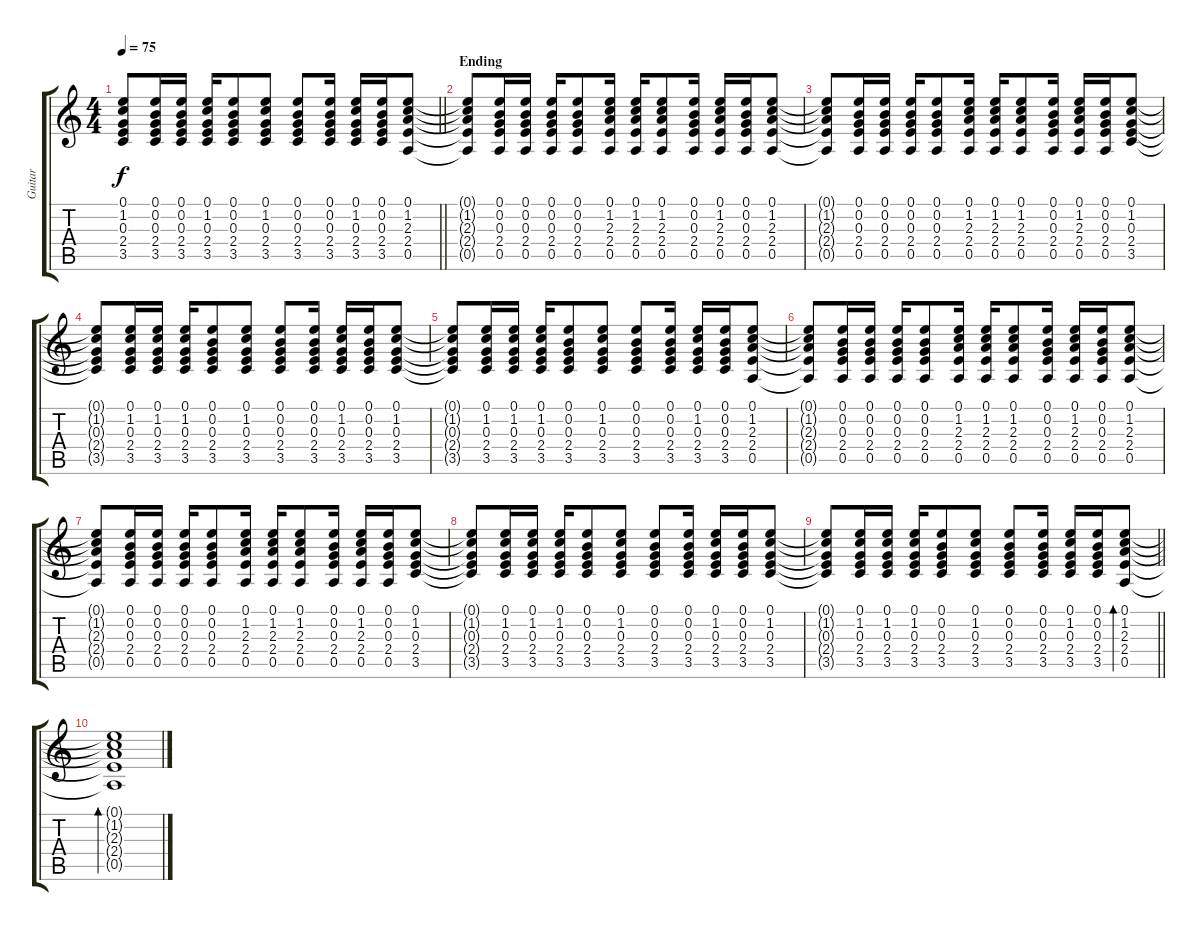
\track ("Guitar" "Guitar") {instrument acousticguitarsteel}
\staff {score tabs}
\tuning (E4 B3 G3 D3 A2 E2) {hide}
\ts (4 4)
\tempo 75
\clef g2
\barLineRight lightlight
\ks c
(0.1{t} 1.2{t} 0.3{t} 2.4{t} 3.5{t}).8{dy f} (0.1 0.2 0.3 2.4 3.5).16 (0.1 0.2 0.3 2.4 3.5).16 (0.1 1.2 0.3 2.4 3.5).16 (0.1 0.2 0.3 2.4 3.5).8 (0.1 1.2 0.3 2.4 3.5).8 (0.1 0.2 0.3 2.4 3.5).8 (0.1 0.2 0.3 2.4 3.5).16 (0.1 1.2 0.3 2.4 3.5).16 (0.1 0.2 0.3 2.4 3.5).16 (0.1 1.2 2.3 2.4 0.5).8 |
\section ("" "Ending")
(0.1{t} 1.2{t} 2.3{t} 2.4{t} 0.5{t}).8 (0.1 0.2 0.3 2.4 0.5).16 (0.1 0.2 0.3 2.4 0.5).16 (0.1 0.2 0.3 2.4 0.5).16 (0.1 0.2 0.3 2.4 0.5).8 (0.1 1.2 2.3 2.4 0.5).16 (0.1 1.2 2.3 2.4 0.5).16 (0.1 1.2 2.3 2.4 0.5).8 (0.1 0.2 0.3 2.4 0.5).16 (0.1 1.2 2.3 2.4 0.5).16 (0.1 0.2 0.3 2.4 0.5).16 (0.1 1.2 2.3 2.4 0.5).8 |
(0.1{t} 1.2{t} 2.3{t} 2.4{t} 0.5{t}).8 (0.1 0.2 0.3 2.4 0.5).16 (0.1 0.2 0.3 2.4 0.5).16 (0.1 0.2 0.3 2.4 0.5).16 (0.1 0.2 0.3 2.4 0.5).8 (0.1 1.2 2.3 2.4 0.5).16 (0.1 1.2 2.3 2.4 0.5).16 (0.1 1.2 2.3 2.4 0.5).8 (0.1 0.2 0.3 2.4 0.5).16 (0.1 1.2 2.3 2.4 0.5).16 (0.1 0.2 0.3 2.4 0.5).16 (0.1 1.2 0.3 2.4 3.5).8 |
(0.1{t} 1.2{t} 0.3{t} 2.4{t} 3.5{t}).8 (0.1 1.2 0.3 2.4 3.5).16 (0.1 1.2 0.3 2.4 3.5).16 (0.1 1.2 0.3 2.4 3.5).16 (0.1 0.2 0.3 2.4 3.5).8 (0.1 1.2 0.3 2.4 3.5).8 (0.1 0.2 0.3 2.4 3.5).8 (0.1 0.2 0.3 2.4 3.5).16 (0.1 1.2 0.3 2.4 3.5).16 (0.1 0.2 0.3 2.4 3.5).16 (0.1 1.2 0.3 2.4 3.5).8 |
(0.1{t} 1.2{t} 0.3{t} 2.4{t} 3.5{t}).8 (0.1 1.2 0.3 2.4 3.5).16 (0.1 1.2 0.3 2.4 3.5).16 (0.1 1.2 0.3 2.4 3.5).16 (0.1 0.2 0.3 2.4 3.5).8 (0.1 1.2 0.3 2.4 3.5).8 (0.1 0.2 0.3 2.4 3.5).8 (0.1 0.2 0.3 2.4 3.5).16 (0.1 1.2 0.3 2.4 3.5).16 (0.1 0.2 0.3 2.4 3.5).16 (0.1 1.2 2.3 2.4 0.5).8 |
(0.1{t} 1.2{t} 2.3{t} 2.4{t} 0.5{t}).8 (0.1 0.2 0.3 2.4 0.5).16 (0.1 0.2 0.3 2.4 0.5).16 (0.1 0.2 0.3 2.4 0.5).16 (0.1 0.2 0.3 2.4 0.5).8 (0.1 1.2 2.3 2.4 0.5).16 (0.1 1.2 2.3 2.4 0.5).16 (0.1 1.2 2.3 2.4 0.5).8 (0.1 0.2 0.3 2.4 0.5).16 (0.1 1.2 2.3 2.4 0.5).16 (0.1 0.2 0.3 2.4 0.5).16 (0.1 1.2 2.3 2.4 0.5).8 |
(0.1{t} 1.2{t} 2.3{t} 2.4{t} 0.5{t}).8 (0.1 0.2 0.3 2.4 0.5).16 (0.1 0.2 0.3 2.4 0.5).16 (0.1 0.2 0.3 2.4 0.5).16 (0.1 0.2 0.3 2.4 0.5).8 (0.1 1.2 2.3 2.4 0.5).16 (0.1 1.2 2.3 2.4 0.5).16 (0.1 1.2 2.3 2.4 0.5).8 (0.1 0.2 0.3 2.4 0.5).16 (0.1 1.2 2.3 2.4 0.5).16 (0.1 0.2 0.3 2.4 0.5).16 (0.1 1.2 0.3 2.4 3.5).8 |
(0.1{t} 1.2{t} 0.3{t} 2.4{t} 3.5{t}).8 (0.1 1.2 0.3 2.4 3.5).16 (0.1 1.2 0.3 2.4 3.5).16 (0.1 1.2 0.3 2.4 3.5).16 (0.1 0.2 0.3 2.4 3.5).8 (0.1 1.2 0.3 2.4 3.5).8 (0.1 0.2 0.3 2.4 3.5).8 (0.1 0.2 0.3 2.4 3.5).16 (0.1 1.2 0.3 2.4 3.5).16 (0.1 0.2 0.3 2.4 3.5).16 (0.1 1.2 0.3 2.4 3.5).8 |
\barLineRight lightlight
(0.1{t} 1.2{t} 0.3{t} 2.4{t} 3.5{t}).8 (0.1 1.2 0.3 2.4 3.5).16 (0.1 1.2 0.3 2.4 3.5).16 (0.1 1.2 0.3 2.4 3.5).16 (0.1 0.2 0.3 2.4 3.5).8 (0.1 1.2 0.3 2.4 3.5).8 (0.1 0.2 0.3 2.4 3.5).8 (0.1 0.2 0.3 2.4 3.5).16 (0.1 1.2 0.3 2.4 3.5).16 (0.1 0.2 0.3 2.4 3.5).16 (0.1 1.2 2.3 2.4 0.5).8{bd 240} |
(0.1{t} 1.2{t} 2.3{t} 2.4{t} 0.5{t}).1{bd 240}
